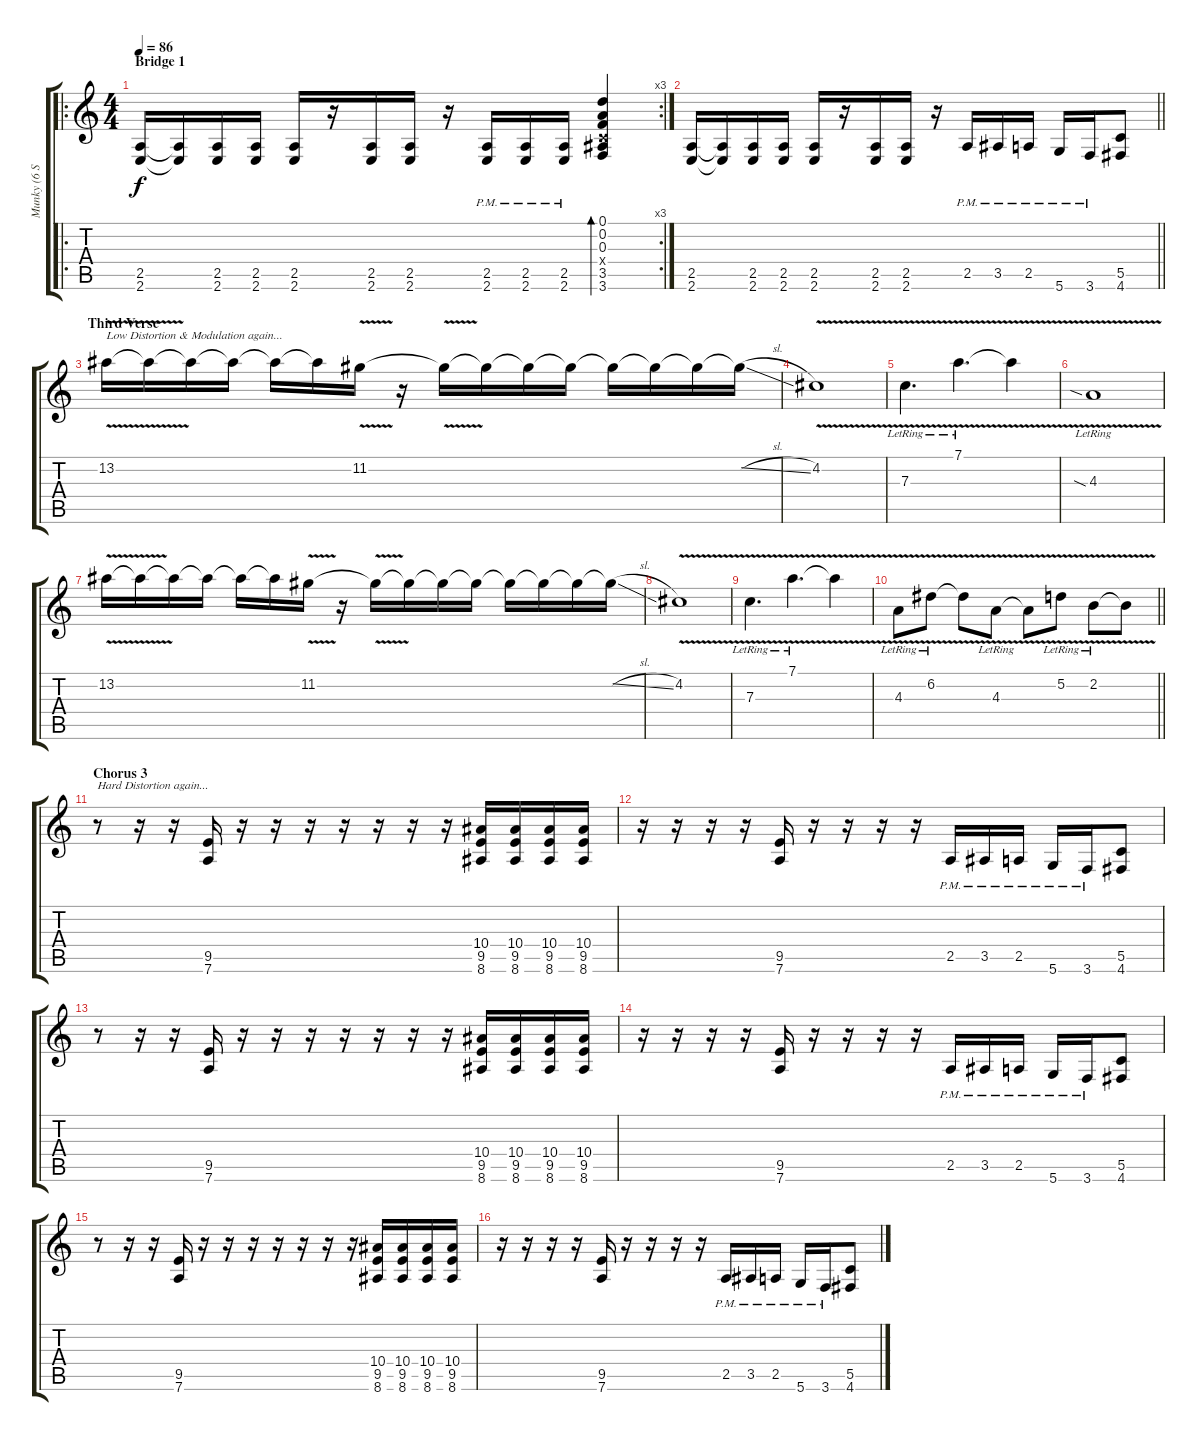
\track ("Munky (6 Strings)" "Munky (6 S") {instrument distortionguitar}
\staff {score tabs}
\tuning (D4 A3 F3 C3 G2 D2) {hide}
\ro
\rc 3
\ts (4 4)
\section ("" "Bridge 1")
\tempo 86
\clef g2
\ks c
(2.5 2.6).16{dy f} (2.5{t} 2.6{t}).16 (2.5 2.6).16 (2.5 2.6).16 (2.5 2.6).16 r.16 (2.5 2.6).16 (2.5 2.6).16 r.16 (2.5{pm} 2.6{pm}).16 (2.5{pm} 2.6{pm}).16 (2.5{pm} 2.6{pm}).16 (0.1 0.2 0.3 0.4{x} 3.5 3.6).4{bd 60} |
\barLineRight lightlight
(2.5 2.6).16 (2.5{t} 2.6{t}).16 (2.5 2.6).16 (2.5 2.6).16 (2.5 2.6).16 r.16 (2.5 2.6).16 (2.5 2.6).16 r.16 2.5{pm}.16 3.5{pm}.16 2.5{pm}.16 5.6{pm}.16 3.6{pm}.16 (5.5 4.6).8 |
\section ("" "Third Verse")
13.2{v}.16{txt "Low Distortion & Modulation again..."} 13.2{t}.16 13.2{t}.16 13.2{t}.16 13.2{t}.16 13.2{t}.16 11.2{v}.16 r.16 11.2{t}.16 11.2{t}.16 11.2{t}.16 11.2{t}.16 11.2{t}.16 11.2{t}.16 11.2{t}.16 11.2{sl t}.16 |
4.2{v}.1 |
7.3{v lr}.4{d} 7.1{v lr}.4{d} 7.1{t}.4 |
4.3{v sia lr}.1 |
13.2{v}.16 13.2{t}.16 13.2{t}.16 13.2{t}.16 13.2{t}.16 13.2{t}.16 11.2{v}.16 r.16 11.2{t}.16 11.2{t}.16 11.2{t}.16 11.2{t}.16 11.2{t}.16 11.2{t}.16 11.2{t}.16 11.2{sl t}.16 |
4.2{v}.1 |
7.3{v lr}.4{d} 7.1{v lr}.4{d} 7.1{t}.4 |
\barLineRight lightlight
4.3{v lr}.8 6.2{v lr}.8 6.2{t}.8 4.3{v lr}.8 4.3{t}.8 5.2{v lr}.8 2.2{v lr}.8 2.2{t}.8 |
\section ("" "Chorus 3")
r.8{txt "Hard Distortion again..."} r.16 r.16 (9.5 7.6).16 r.16 r.16 r.16 r.16 r.16 r.16 r.16 (10.4 9.5 8.6).16 (10.4 9.5 8.6).16 (10.4 9.5 8.6).16 (10.4 9.5 8.6).16 |
r.16 r.16 r.16 r.16 (9.5 7.6).16 r.16 r.16 r.16 r.16 2.5{pm}.16 3.5{pm}.16 2.5{pm}.16 5.6{pm}.16 3.6{pm}.16 (5.5 4.6).8 |
r.8 r.16 r.16 (9.5 7.6).16 r.16 r.16 r.16 r.16 r.16 r.16 r.16 (10.4 9.5 8.6).16 (10.4 9.5 8.6).16 (10.4 9.5 8.6).16 (10.4 9.5 8.6).16 |
r.16 r.16 r.16 r.16 (9.5 7.6).16 r.16 r.16 r.16 r.16 2.5{pm}.16 3.5{pm}.16 2.5{pm}.16 5.6{pm}.16 3.6{pm}.16 (5.5 4.6).8 |
r.8 r.16 r.16 (9.5 7.6).16 r.16 r.16 r.16 r.16 r.16 r.16 r.16 (10.4 9.5 8.6).16 (10.4 9.5 8.6).16 (10.4 9.5 8.6).16 (10.4 9.5 8.6).16 |
r.16 r.16 r.16 r.16 (9.5 7.6).16 r.16 r.16 r.16 r.16 2.5{pm}.16 3.5{pm}.16 2.5{pm}.16 5.6{pm}.16 3.6{pm}.16 (5.5 4.6).8
